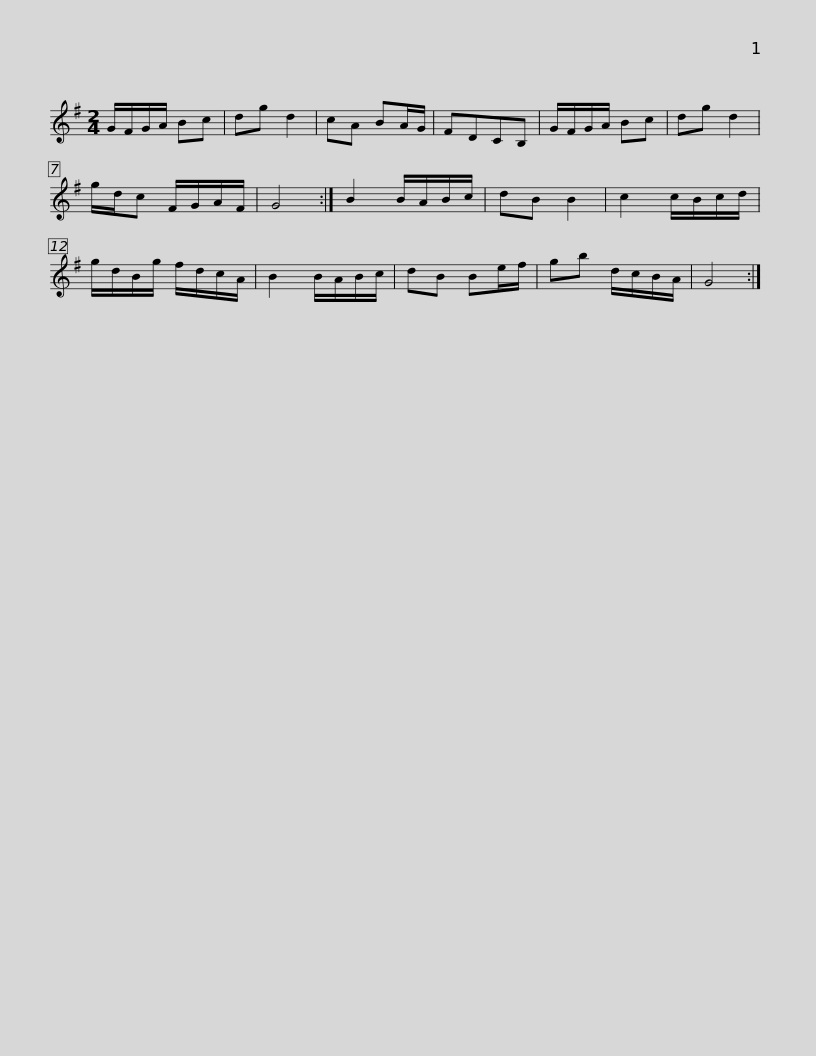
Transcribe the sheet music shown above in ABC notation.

X:1
L:1/8
M:2/4
I:linebreak $
K:G
V:1 treble
V:1
 G/F/G/A/ Bc | dg d2 | cA BA/G/ | FDCB, | G/F/G/A/ Bc | %5
 dg d2 | g/d/c F/G/A/F/ | G4 :| B2 B/A/B/c/ | dB B2 |$ %10
 c2 c/B/c/d/ | g/d/B/g/ f/d/c/A/ | B2 B/A/B/c/ | dB Be/f/ | gb d/c/B/A/ | %15
 G4 :| %16
